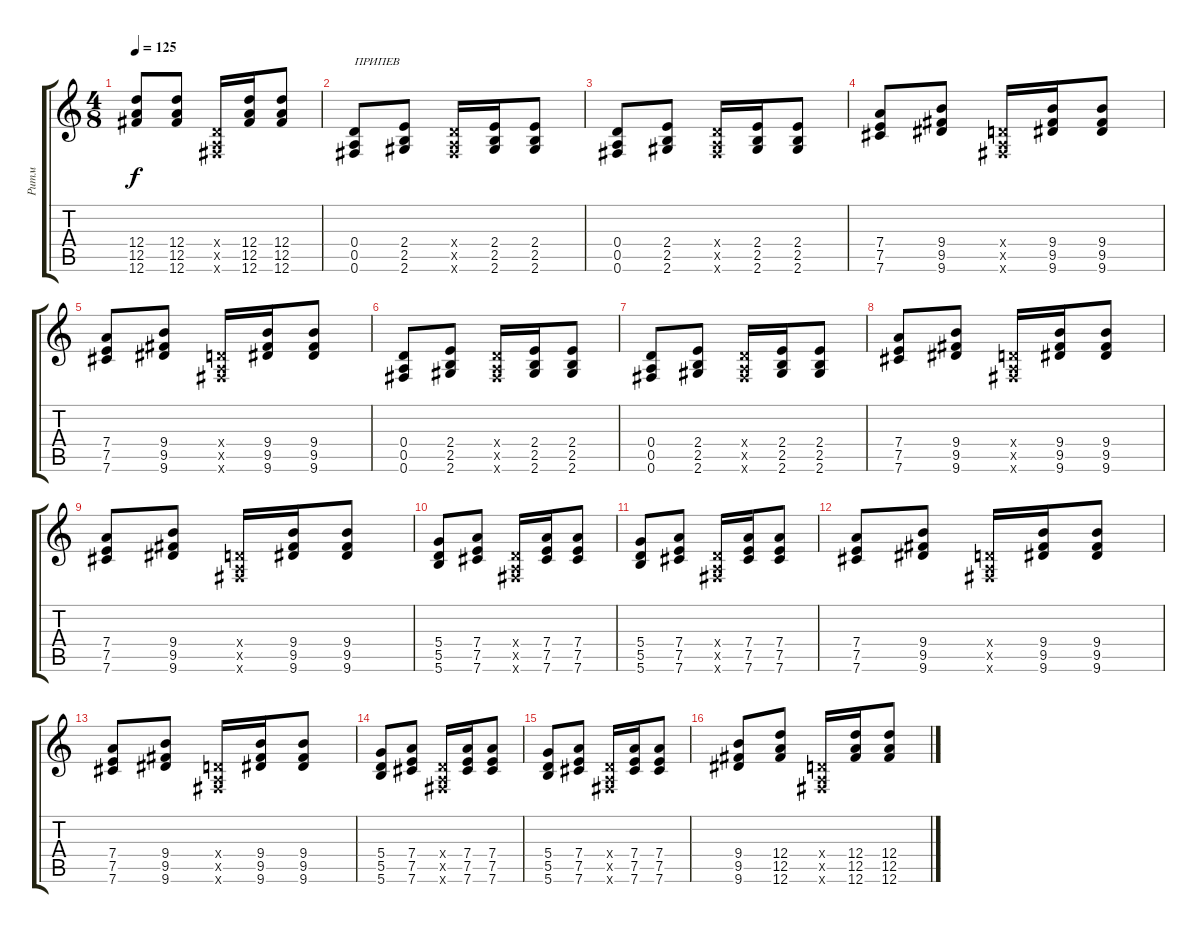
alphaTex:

\track ("Ритм" "Ритм") {instrument acousticguitarnylon}
\staff {score tabs}
\tuning (E4 B3 G3 D3 A2 Gb2) {hide}
\ts (4 8)
\tempo 125
\clef g2
\ks c
(12.4 12.5 12.6).8{dy f} (12.4 12.5 12.6).8 (0.4{x} 0.5{x} 0.6{x}).16 (12.4 12.5 12.6).16 (12.4 12.5 12.6).8 |
(0.4 0.5 0.6).8{txt "ПРИПЕВ"} (2.4 2.5 2.6).8 (0.4{x} 0.5{x} 0.6{x}).16 (2.4 2.5 2.6).16 (2.4 2.5 2.6).8 |
(0.4 0.5 0.6).8 (2.4 2.5 2.6).8 (0.4{x} 0.5{x} 0.6{x}).16 (2.4 2.5 2.6).16 (2.4 2.5 2.6).8 |
(7.4 7.5 7.6).8 (9.4 9.5 9.6).8 (0.4{x} 0.5{x} 0.6{x}).16 (9.4 9.5 9.6).16 (9.4 9.5 9.6).8 |
(7.4 7.5 7.6).8 (9.4 9.5 9.6).8 (0.4{x} 0.5{x} 0.6{x}).16 (9.4 9.5 9.6).16 (9.4 9.5 9.6).8 |
(0.4 0.5 0.6).8 (2.4 2.5 2.6).8 (0.4{x} 0.5{x} 0.6{x}).16 (2.4 2.5 2.6).16 (2.4 2.5 2.6).8 |
(0.4 0.5 0.6).8 (2.4 2.5 2.6).8 (0.4{x} 0.5{x} 0.6{x}).16 (2.4 2.5 2.6).16 (2.4 2.5 2.6).8 |
(7.4 7.5 7.6).8 (9.4 9.5 9.6).8 (0.4{x} 0.5{x} 0.6{x}).16 (9.4 9.5 9.6).16 (9.4 9.5 9.6).8 |
(7.4 7.5 7.6).8 (9.4 9.5 9.6).8 (0.4{x} 0.5{x} 0.6{x}).16 (9.4 9.5 9.6).16 (9.4 9.5 9.6).8 |
(5.4 5.5 5.6).8 (7.4 7.5 7.6).8 (0.4{x} 0.5{x} 0.6{x}).16 (7.4 7.5 7.6).16 (7.4 7.5 7.6).8 |
(5.4 5.5 5.6).8 (7.4 7.5 7.6).8 (0.4{x} 0.5{x} 0.6{x}).16 (7.4 7.5 7.6).16 (7.4 7.5 7.6).8 |
(7.4 7.5 7.6).8 (9.4 9.5 9.6).8 (0.4{x} 0.5{x} 0.6{x}).16 (9.4 9.5 9.6).16 (9.4 9.5 9.6).8 |
(7.4 7.5 7.6).8 (9.4 9.5 9.6).8 (0.4{x} 0.5{x} 0.6{x}).16 (9.4 9.5 9.6).16 (9.4 9.5 9.6).8 |
(5.4 5.5 5.6).8 (7.4 7.5 7.6).8 (0.4{x} 0.5{x} 0.6{x}).16 (7.4 7.5 7.6).16 (7.4 7.5 7.6).8 |
(5.4 5.5 5.6).8 (7.4 7.5 7.6).8 (0.4{x} 0.5{x} 0.6{x}).16 (7.4 7.5 7.6).16 (7.4 7.5 7.6).8 |
(9.4 9.5 9.6).8 (12.4 12.5 12.6).8 (0.4{x} 0.5{x} 0.6{x}).16 (12.4 12.5 12.6).16 (12.4 12.5 12.6).8
